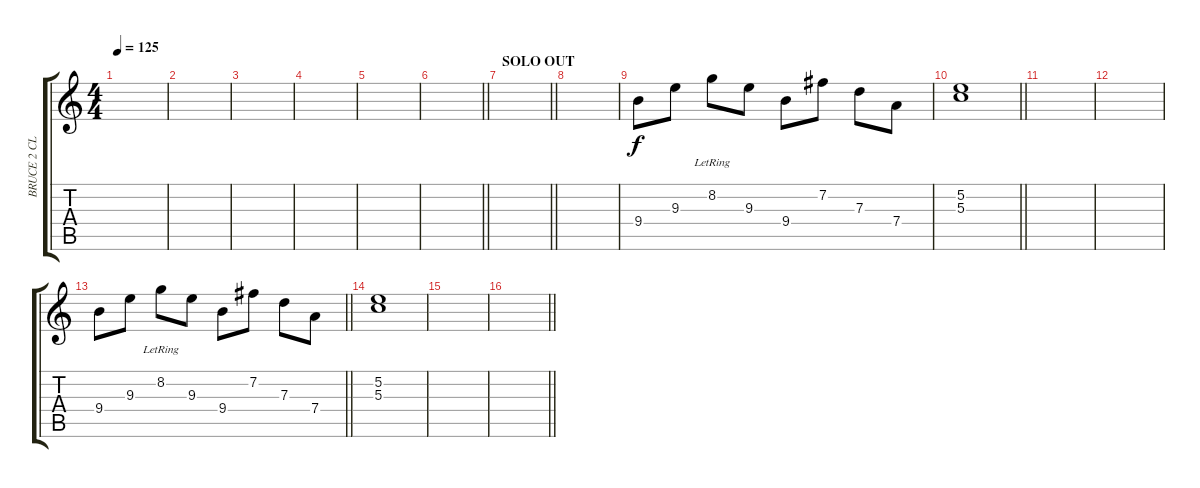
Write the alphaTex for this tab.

\track ("BRUCE 2 CLEAN" "BRUCE 2 CL") {instrument electricguitarclean}
\staff {score tabs}
\tuning (E4 B3 G3 D3 A2 E2) {hide}
\ts (4 4)
\tempo 125
\clef g2
\ks c
|
|
|
|
|
\barLineRight lightlight
|
\section ("" "SOLO OUT")
\barLineRight lightlight
|
|
9.4.8 9.3.8 8.2{lr}.8 9.3.8 9.4.8 7.2.8 7.3.8 7.4.8 |
\barLineRight lightlight
(5.2 5.3).1 |
|
|
\barLineRight lightlight
9.4.8 9.3.8 8.2{lr}.8 9.3.8 9.4.8 7.2.8 7.3.8 7.4.8 |
(5.2 5.3).1 |
|
\barLineRight lightlight
